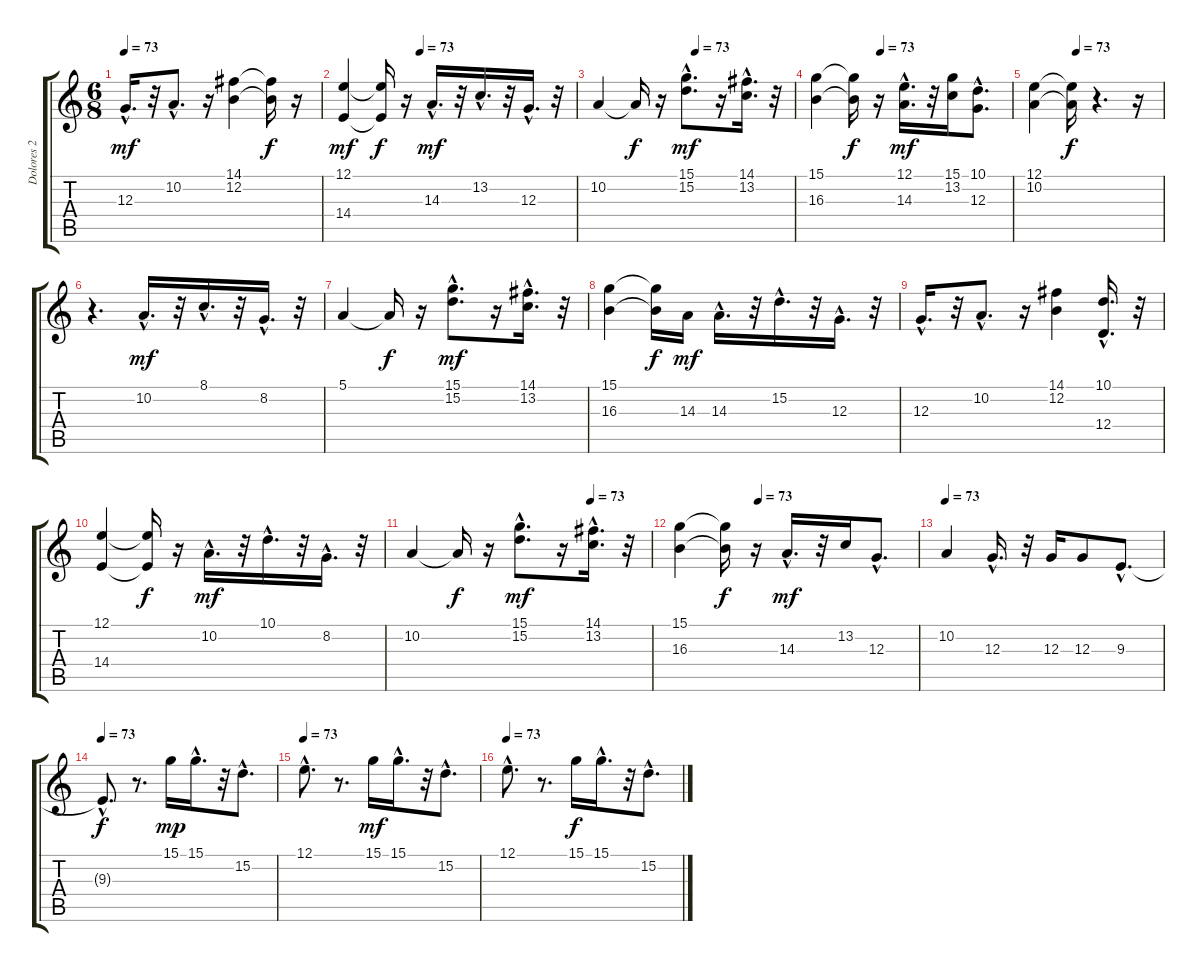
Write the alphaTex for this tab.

\track ("Dolores 2" "Dolores 2") {instrument pad3polysynth}
\staff {score tabs}
\tuning (E4 B3 G3 D3 A2 E2) {hide}
\ts (6 8)
\tempo 73
\clef g2
\ks c
12.3{hac}.16{d dy mf} r.32 10.2{hac}.8{d} r.16 (14.1 12.2).4 (14.1{t} 12.2{t}).16{dy f} r.16 |
\tempo (73 0.3333333333333333)
(12.1 14.4).4{dy mf} (12.1{t} 14.4{t}).16{dy f} r.16 14.3{hac}.16{d dy mf} r.32 13.2{hac}.16{d} r.32 12.3{hac}.16{d} r.32 |
\tempo (73 0.5)
10.2.4 10.2{t}.16{dy f} r.16 (15.1{hac} 15.2{hac}).8{d dy mf} r.16 (14.1{hac} 13.2{hac}).16{d} r.32 |
\tempo (73 0.3333333333333333)
(15.1 16.3).4 (15.1{t} 16.3{t}).16{dy f} r.16 (12.1{hac} 14.3{hac}).16{d dy mf} r.32 (15.1 13.2).16 (10.1{hac} 12.3{hac}).8{d} |
\tempo (73 0.3333333333333333)
(12.1 10.2).4 (12.1{t} 10.2{t}).16{dy f} r.4{d} r.16 |
r.4{d} 10.2{hac}.16{d dy mf} r.32 8.1{hac}.16{d} r.32 8.2{hac}.16{d} r.32 |
5.1.4 5.1{t}.16{dy f} r.16 (15.1{hac} 15.2{hac}).8{d dy mf} r.16 (14.1{hac} 13.2{hac}).16{d} r.32 |
(15.1 16.3).4 (15.1{t} 16.3{t}).16{dy f} 14.3.16{dy mf} 14.3{hac}.16{d} r.32 15.2{hac}.16{d} r.32 12.3{hac}.16{d} r.32 |
12.3{hac}.16{d} r.32 10.2{hac}.8{d} r.16 (14.1 12.2).4 (10.1{hac} 12.4{hac}).16{d} r.32 |
(12.1 14.4).4 (12.1{t} 14.4{t}).16{dy f} r.16 10.2{hac}.16{d dy mf} r.32 10.1{hac}.16{d} r.32 8.2{hac}.16{d} r.32 |
\tempo (73 0.75)
10.2.4 10.2{t}.16{dy f} r.16 (15.1{hac} 15.2{hac}).8{d dy mf} r.16 (14.1{hac} 13.2{hac}).16{d} r.32 |
\tempo (73 0.3333333333333333)
(15.1 16.3).4 (15.1{t} 16.3{t}).16{dy f} r.16 14.3{hac}.16{d dy mf} r.32 13.2.16 12.3{hac}.8{d} |
\tempo 73
10.2.4 12.3{hac}.16{d} r.32 12.3.16 12.3.8 9.3{hac}.8{d} |
\tempo 73
9.3{hac t}.8{d dy f} r.8{d} 15.1.16{dy mp} 15.1{hac}.16{d} r.32 15.2{hac}.8{d} |
\tempo 73
12.1{hac}.8{d} r.8{d} 15.1.16{dy mf} 15.1{hac}.16{d} r.32 15.2{hac}.8{d} |
\tempo 73
12.1{hac}.8{d} r.8{d} 15.1.16{dy f} 15.1{hac}.16{d} r.32 15.2{hac}.8{d}
